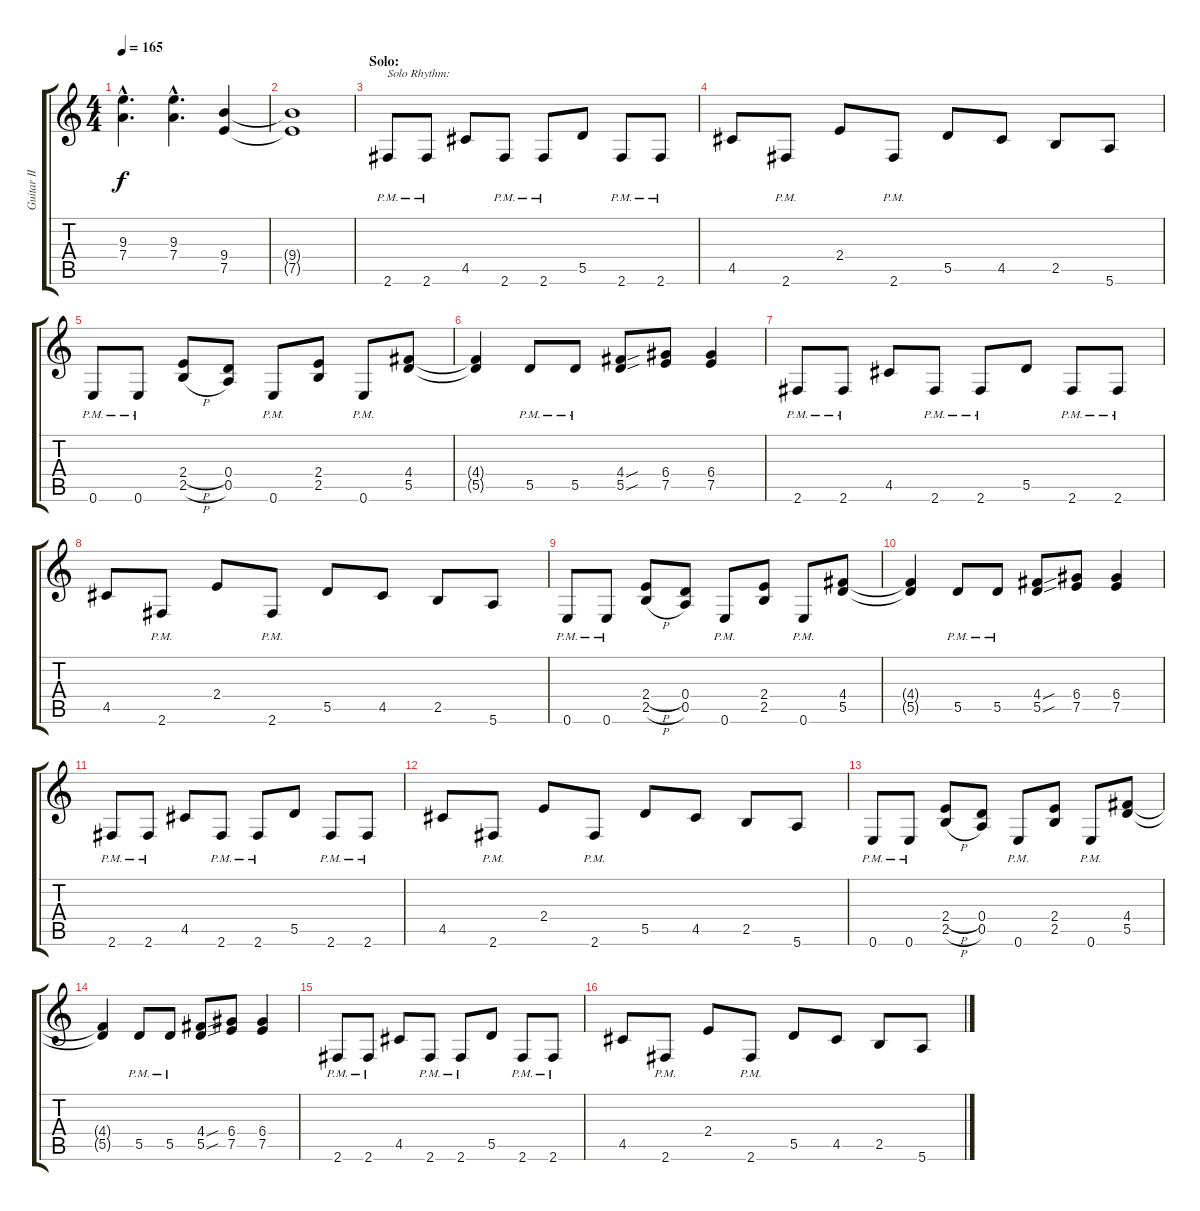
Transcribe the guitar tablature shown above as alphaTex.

\track ("Guitar II" "Guitar II") {instrument distortionguitar}
\staff {score tabs}
\tuning (E4 B3 G3 D3 A2 E2) {hide}
\ts (4 4)
\tempo 165
\clef g2
\ks c
(9.3{hac} 7.4{hac}).4{d dy f} (9.3{hac} 7.4{hac}).4{d} (9.4 7.5).4 |
(9.4{t} 7.5{t}).1 |
\section ("" "Solo:")
2.6{pm}.8{txt "Solo Rhythm:"} 2.6{pm}.8 4.5.8 2.6{pm}.8 2.6{pm}.8 5.5.8 2.6{pm}.8 2.6{pm}.8 |
4.5.8 2.6{pm}.8 2.4.8 2.6{pm}.8 5.5.8 4.5.8 2.5.8 5.6.8 |
0.6{pm}.8 0.6{pm}.8 (2.4{h} 2.5{h}).8 (0.4 0.5).8 0.6{pm}.8 (2.4 2.5).8 0.6{pm}.8 (4.4 5.5).8 |
(4.4{t} 5.5{t}).4 5.5{pm}.8 5.5{pm}.8 (4.4{sou} 5.5{sou}).8 (6.4 7.5).8 (6.4 7.5).4 |
2.6{pm}.8 2.6{pm}.8 4.5.8 2.6{pm}.8 2.6{pm}.8 5.5.8 2.6{pm}.8 2.6{pm}.8 |
4.5.8 2.6{pm}.8 2.4.8 2.6{pm}.8 5.5.8 4.5.8 2.5.8 5.6.8 |
0.6{pm}.8 0.6{pm}.8 (2.4{h} 2.5{h}).8 (0.4 0.5).8 0.6{pm}.8 (2.4 2.5).8 0.6{pm}.8 (4.4 5.5).8 |
(4.4{t} 5.5{t}).4 5.5{pm}.8 5.5{pm}.8 (4.4{sou} 5.5{sou}).8 (6.4 7.5).8 (6.4 7.5).4 |
2.6{pm}.8 2.6{pm}.8 4.5.8 2.6{pm}.8 2.6{pm}.8 5.5.8 2.6{pm}.8 2.6{pm}.8 |
4.5.8 2.6{pm}.8 2.4.8 2.6{pm}.8 5.5.8 4.5.8 2.5.8 5.6.8 |
0.6{pm}.8 0.6{pm}.8 (2.4{h} 2.5{h}).8 (0.4 0.5).8 0.6{pm}.8 (2.4 2.5).8 0.6{pm}.8 (4.4 5.5).8 |
(4.4{t} 5.5{t}).4 5.5{pm}.8 5.5{pm}.8 (4.4{sou} 5.5{sou}).8 (6.4 7.5).8 (6.4 7.5).4 |
2.6{pm}.8 2.6{pm}.8 4.5.8 2.6{pm}.8 2.6{pm}.8 5.5.8 2.6{pm}.8 2.6{pm}.8 |
4.5.8 2.6{pm}.8 2.4.8 2.6{pm}.8 5.5.8 4.5.8 2.5.8 5.6.8
